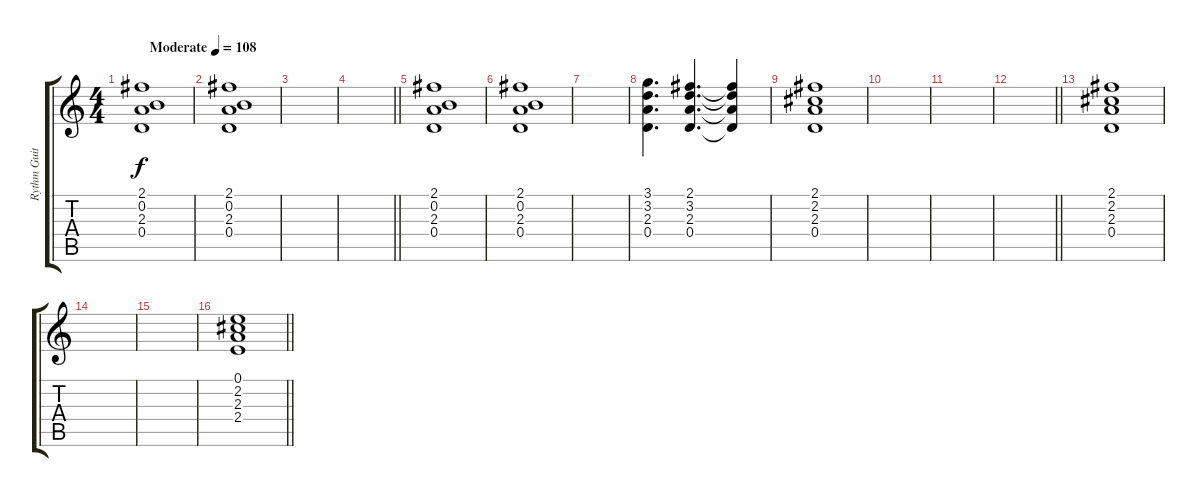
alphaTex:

\track ("Rythm Guitar" "Rythm Guit") {instrument acousticguitarsteel}
\staff {score tabs}
\tuning (E4 B3 G3 D3 A2 E2) {hide}
\ts (4 4)
\tempo (108 "Moderate")
\clef g2
\ks c
(2.1 0.2 2.3 0.4).1{dy f instrument acousticguitarsteel} |
(2.1 0.2 2.3 0.4).1 |
|
\barLineRight lightlight
|
(2.1 0.2 2.3 0.4).1 |
(2.1 0.2 2.3 0.4).1 |
|
(3.1 3.2 2.3 0.4).4{d} (2.1 3.2 2.3 0.4).4{d} (2.1{t} 3.2{t} 2.3{t} 0.4{t}).4 |
(2.1 2.2 2.3 0.4).1 |
|
|
\barLineRight lightlight
|
(2.1 2.2 2.3 0.4).1 |
|
|
\barLineRight lightlight
(0.1 2.2 2.3 2.4).1
